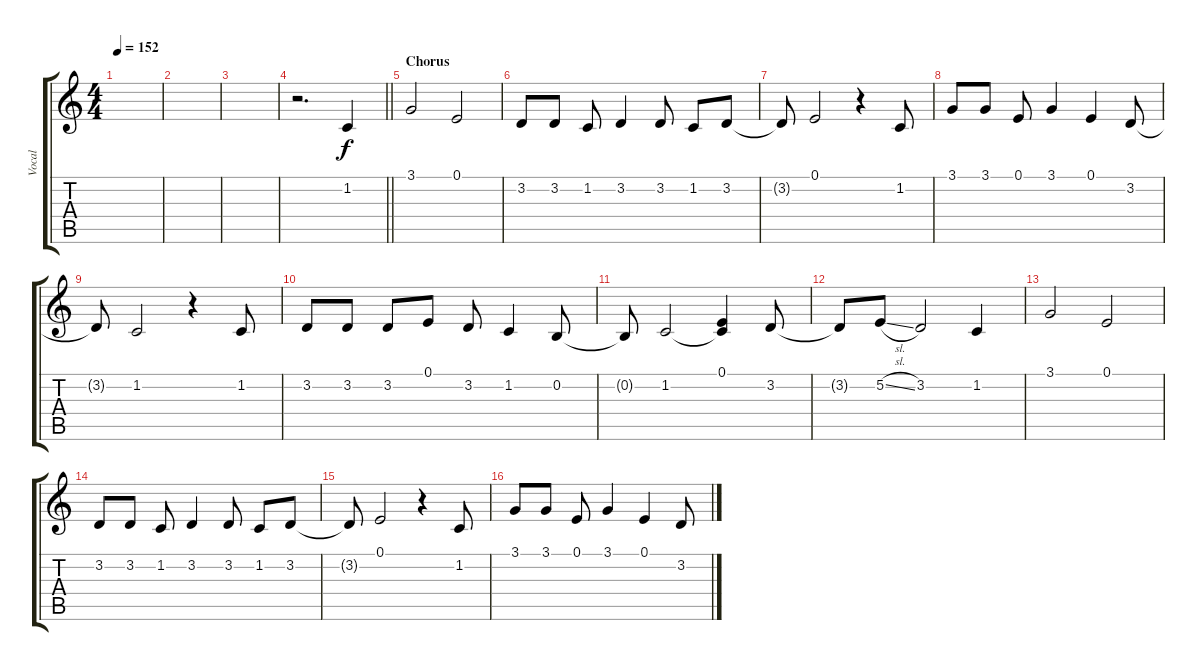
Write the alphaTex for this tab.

\track ("Vocal" "Vocal") {instrument lead6voice}
\staff {score tabs}
\tuning (E4 B3 G3 D3 A2 E2) {hide}
\ts (4 4)
\tempo 152
\clef g2
\ks c
|
|
|
\barLineRight lightlight
r.2{d} 1.2.4 |
\section ("" "Chorus")
3.1.2 0.1.2 |
3.2.8 3.2.8 1.2.8 3.2.4 3.2.8 1.2.8 3.2.8 |
3.2{t}.8 0.1.2 r.4 1.2.8 |
3.1.8 3.1.8 0.1.8 3.1.4 0.1.4 3.2.8 |
3.2{t}.8 1.2.2 r.4 1.2.8 |
3.2.8 3.2.8 3.2.8 0.1.8 3.2.8 1.2.4 0.2.8 |
0.2{t}.8 1.2.2 (0.1 1.2{t}).4 3.2.8 |
3.2{t}.8 5.2{sl}.8 3.2.2 1.2.4 |
3.1.2 0.1.2 |
3.2.8 3.2.8 1.2.8 3.2.4 3.2.8 1.2.8 3.2.8 |
3.2{t}.8 0.1.2 r.4 1.2.8 |
3.1.8 3.1.8 0.1.8 3.1.4 0.1.4 3.2.8
